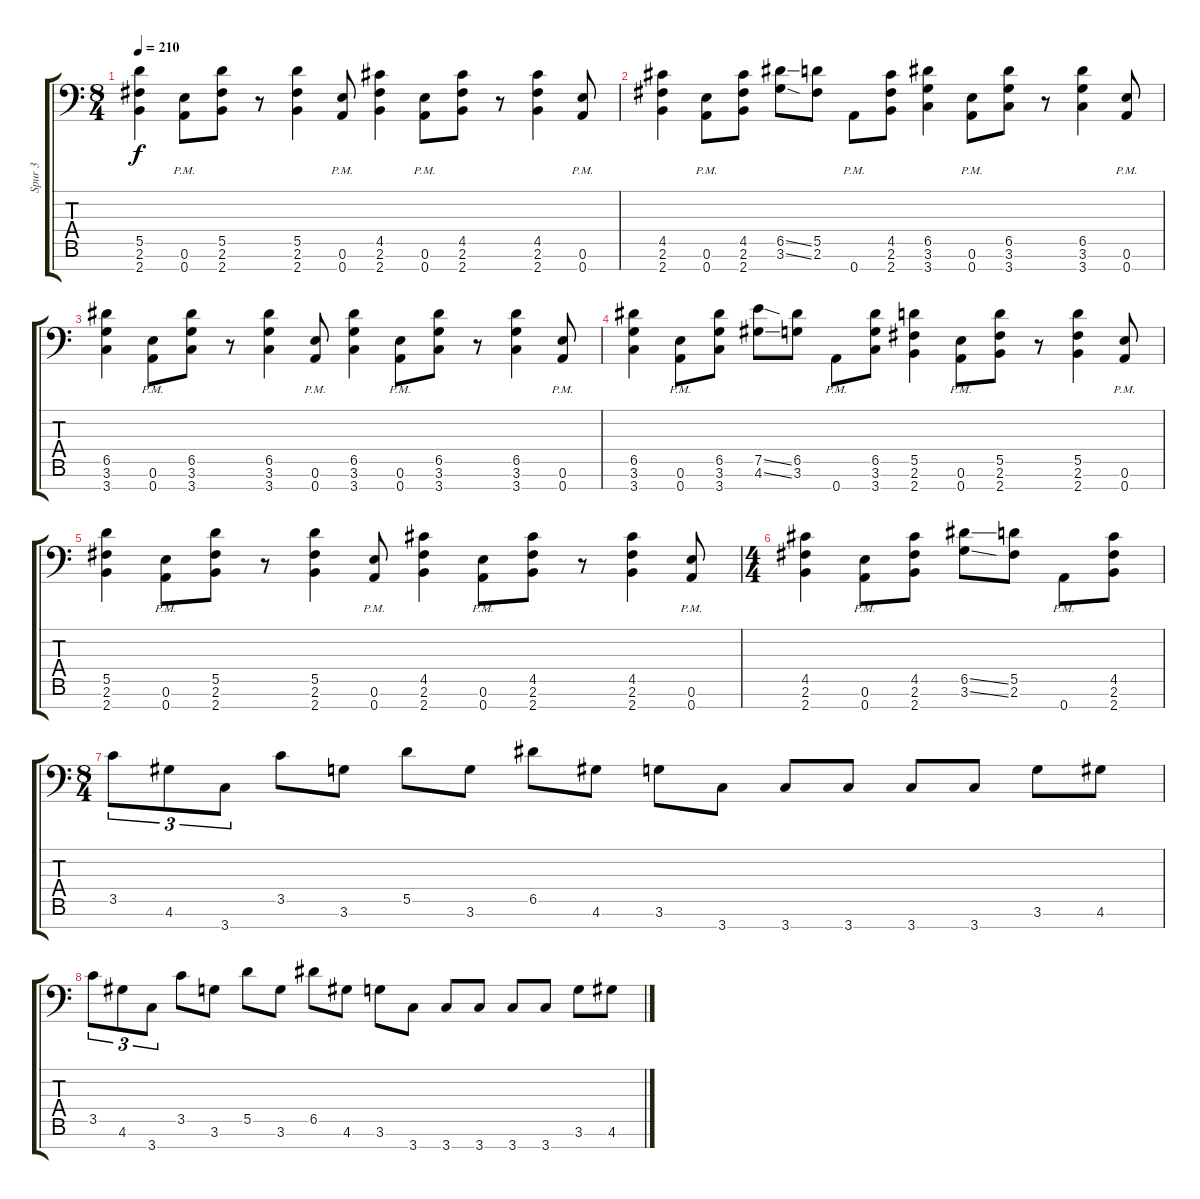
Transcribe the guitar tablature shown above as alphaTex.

\track ("Spur 3" "Spur 3") {instrument distortionguitar}
\staff {score tabs}
\tuning (E4 B3 G3 D3 A2 E2 A1) {hide}
\ts (8 4)
\tempo 210
\clef f4
\ks c
(5.5 2.6 2.7).4{dy f} (0.6{pm} 0.7{pm}).8 (5.5 2.6 2.7).8 r.8 (5.5 2.6 2.7).4 (0.6{pm} 0.7{pm}).8 (4.5 2.6 2.7).4 (0.6{pm} 0.7{pm}).8 (4.5 2.6 2.7).8 r.8 (4.5 2.6 2.7).4 (0.6{pm} 0.7{pm}).8 |
(4.5 2.6 2.7).4 (0.6{pm} 0.7{pm}).8 (4.5 2.6 2.7).8 (6.5{ss} 3.6{ss}).8 (5.5 2.6).8 0.7{pm}.8 (4.5 2.6 2.7).8 (6.5 3.6 3.7).4 (0.6{pm} 0.7{pm}).8 (6.5 3.6 3.7).8 r.8 (6.5 3.6 3.7).4 (0.6{pm} 0.7{pm}).8 |
(6.5 3.6 3.7).4 (0.6{pm} 0.7{pm}).8 (6.5 3.6 3.7).8 r.8 (6.5 3.6 3.7).4 (0.6{pm} 0.7{pm}).8 (6.5 3.6 3.7).4 (0.6{pm} 0.7{pm}).8 (6.5 3.6 3.7).8 r.8 (6.5 3.6 3.7).4 (0.6{pm} 0.7{pm}).8 |
(6.5 3.6 3.7).4 (0.6{pm} 0.7{pm}).8 (6.5 3.6 3.7).8 (7.5{ss} 4.6{ss}).8 (6.5 3.6).8 0.7{pm}.8 (6.5 3.6 3.7).8 (5.5 2.6 2.7).4 (0.6{pm} 0.7{pm}).8 (5.5 2.6 2.7).8 r.8 (5.5 2.6 2.7).4 (0.6{pm} 0.7{pm}).8 |
(5.5 2.6 2.7).4 (0.6{pm} 0.7{pm}).8 (5.5 2.6 2.7).8 r.8 (5.5 2.6 2.7).4 (0.6{pm} 0.7{pm}).8 (4.5 2.6 2.7).4 (0.6{pm} 0.7{pm}).8 (4.5 2.6 2.7).8 r.8 (4.5 2.6 2.7).4 (0.6{pm} 0.7{pm}).8 |
\ts (4 4)
(4.5 2.6 2.7).4 (0.6{pm} 0.7{pm}).8 (4.5 2.6 2.7).8 (6.5{ss} 3.6{ss}).8 (5.5 2.6).8 0.7{pm}.8 (4.5 2.6 2.7).8 |
\ts (8 4)
3.5.8{tu (3 2)} 4.6.8{tu (3 2)} 3.7.8{tu (3 2)} 3.5.8 3.6.8 5.5.8 3.6.8 6.5.8 4.6.8 3.6.8 3.7.8 3.7.8 3.7.8 3.7.8 3.7.8 3.6.8 4.6.8 |
3.5.8{tu (3 2)} 4.6.8{tu (3 2)} 3.7.8{tu (3 2)} 3.5.8 3.6.8 5.5.8 3.6.8 6.5.8 4.6.8 3.6.8 3.7.8 3.7.8 3.7.8 3.7.8 3.7.8 3.6.8 4.6.8
